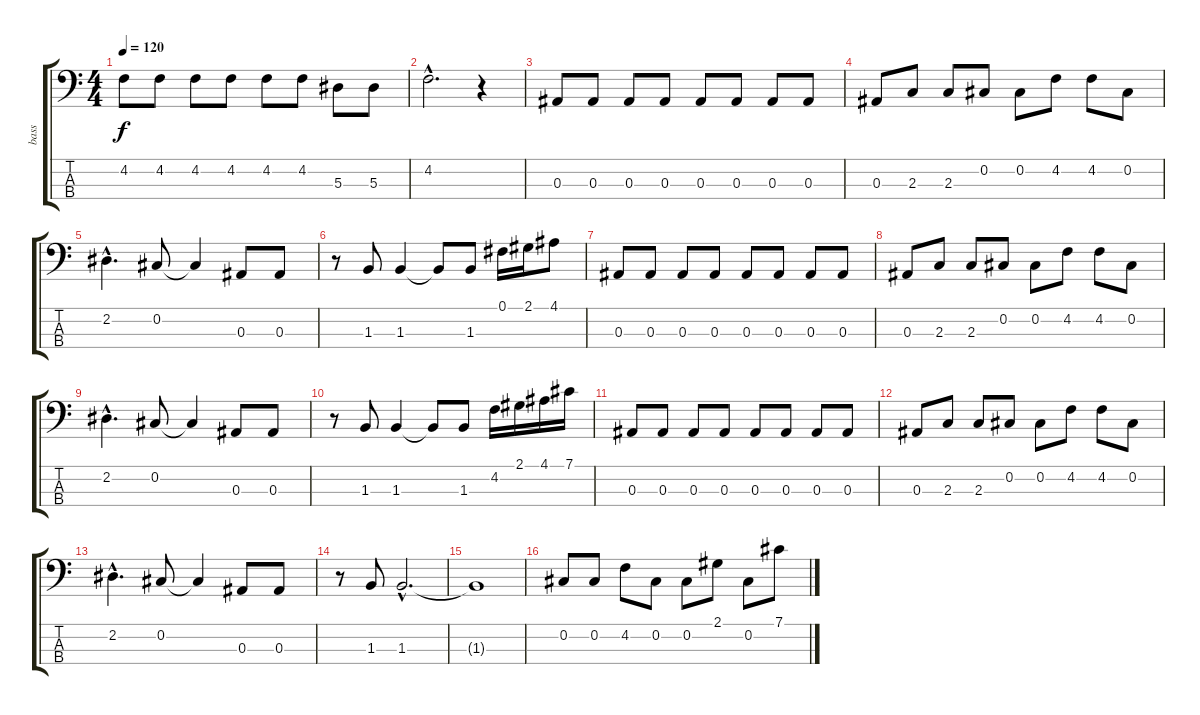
\track ("bass" "bass") {instrument electricbassfinger}
\staff {score tabs}
\tuning (Gb2 Db2 Bb1 F1) {hide}
\ts (4 4)
\tempo 120
\clef f4
\ks c
4.2.8{dy f} 4.2.8 4.2.8 4.2.8 4.2.8 4.2.8 5.3.8 5.3.8 |
4.2{hac}.2{d} r.4 |
0.3.8 0.3.8 0.3.8 0.3.8 0.3.8 0.3.8 0.3.8 0.3.8 |
0.3.8 2.3.8 2.3.8 0.2.8 0.2.8 4.2.8 4.2.8 0.2.8 |
2.2{hac}.4{d} 0.2.8 0.2{t}.4 0.3.8 0.3.8 |
r.8 1.3.8 1.3.4 1.3{t}.8 1.3.8 0.1.16 2.1.16 4.1.8 |
0.3.8 0.3.8 0.3.8 0.3.8 0.3.8 0.3.8 0.3.8 0.3.8 |
0.3.8 2.3.8 2.3.8 0.2.8 0.2.8 4.2.8 4.2.8 0.2.8 |
2.2{hac}.4{d} 0.2.8 0.2{t}.4 0.3.8 0.3.8 |
r.8 1.3.8 1.3.4 1.3{t}.8 1.3.8 4.2.16 2.1.16 4.1.16 7.1.16 |
0.3.8 0.3.8 0.3.8 0.3.8 0.3.8 0.3.8 0.3.8 0.3.8 |
0.3.8 2.3.8 2.3.8 0.2.8 0.2.8 4.2.8 4.2.8 0.2.8 |
2.2{hac}.4{d} 0.2.8 0.2{t}.4 0.3.8 0.3.8 |
r.8 1.3.8 1.3{hac}.2{d} |
1.3{t}.1 |
0.2.8 0.2.8 4.2.8 0.2.8 0.2.8 2.1.8 0.2.8 7.1.8
